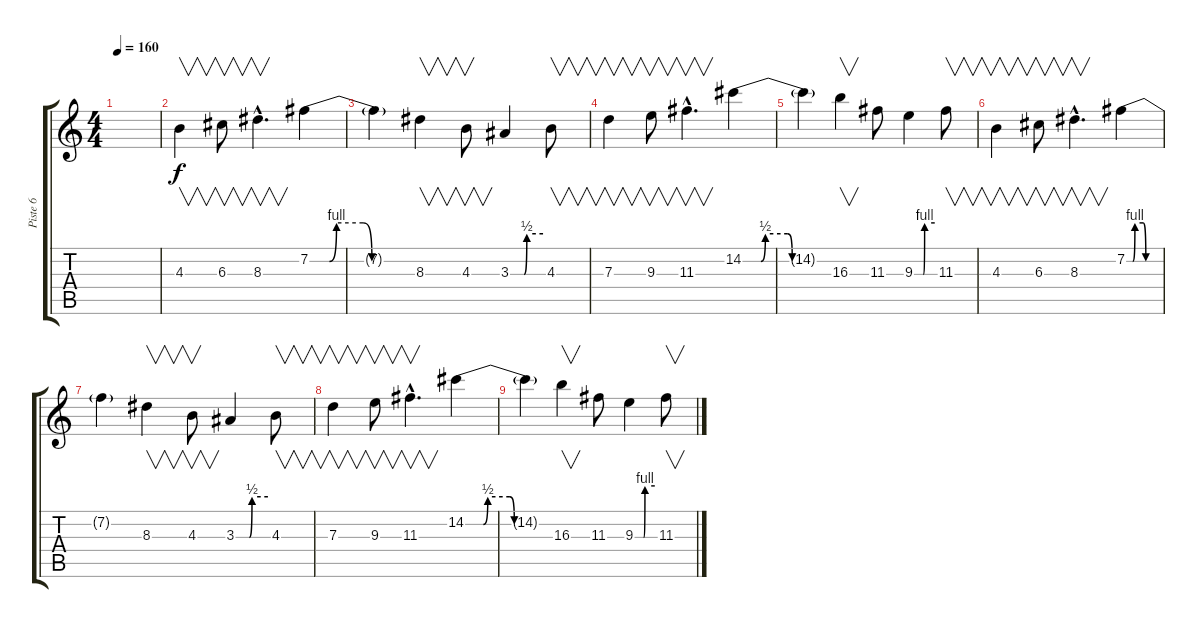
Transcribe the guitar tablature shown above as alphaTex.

\track ("Piste 6" "Piste 6") {instrument distortionguitar}
\staff {score tabs}
\tuning (E4 B3 G3 D3 A2 E2) {hide}
\ts (4 4)
\tempo 160
\clef g2
\ks c
|
4.3.4{v} 6.3.8{v} 8.3{hac}.4{v d} 7.2{be (custom 0 0 11 0 15 4 30 4 35 0 45 0 60 0)}.4 |
7.2{t}.4 8.3.4{v} 4.3.8{v} 3.3{be (custom 0 0 25 0 30 2 60 2)}.4 4.3.8{v} |
7.3.4{v} 9.3.8{v} 11.3{hac}.4{v d} 14.2{be (custom 0 0 12 0 15 2 30 2 33 0 45 0 60 0)}.4 |
14.2{t}.4 16.3.4{v} 11.3.8 9.3{be (custom 0 0 26 0 30 4 60 4)}.4 11.3.8{v} |
4.3.4{v} 6.3.8{v} 8.3{hac}.4{v d} 7.2{be (custom 0 0 11 0 15 4 30 4 35 0 45 0 60 0)}.4 |
7.2{t}.4 8.3.4{v} 4.3.8{v} 3.3{be (custom 0 0 25 0 30 2 60 2)}.4 4.3.8{v} |
7.3.4{v} 9.3.8{v} 11.3{hac}.4{v d} 14.2{be (custom 0 0 12 0 15 2 30 2 33 0 45 0 60 0)}.4 |
14.2{t}.4 16.3.4{v} 11.3.8 9.3{be (custom 0 0 26 0 30 4 60 4)}.4 11.3.8{v}
